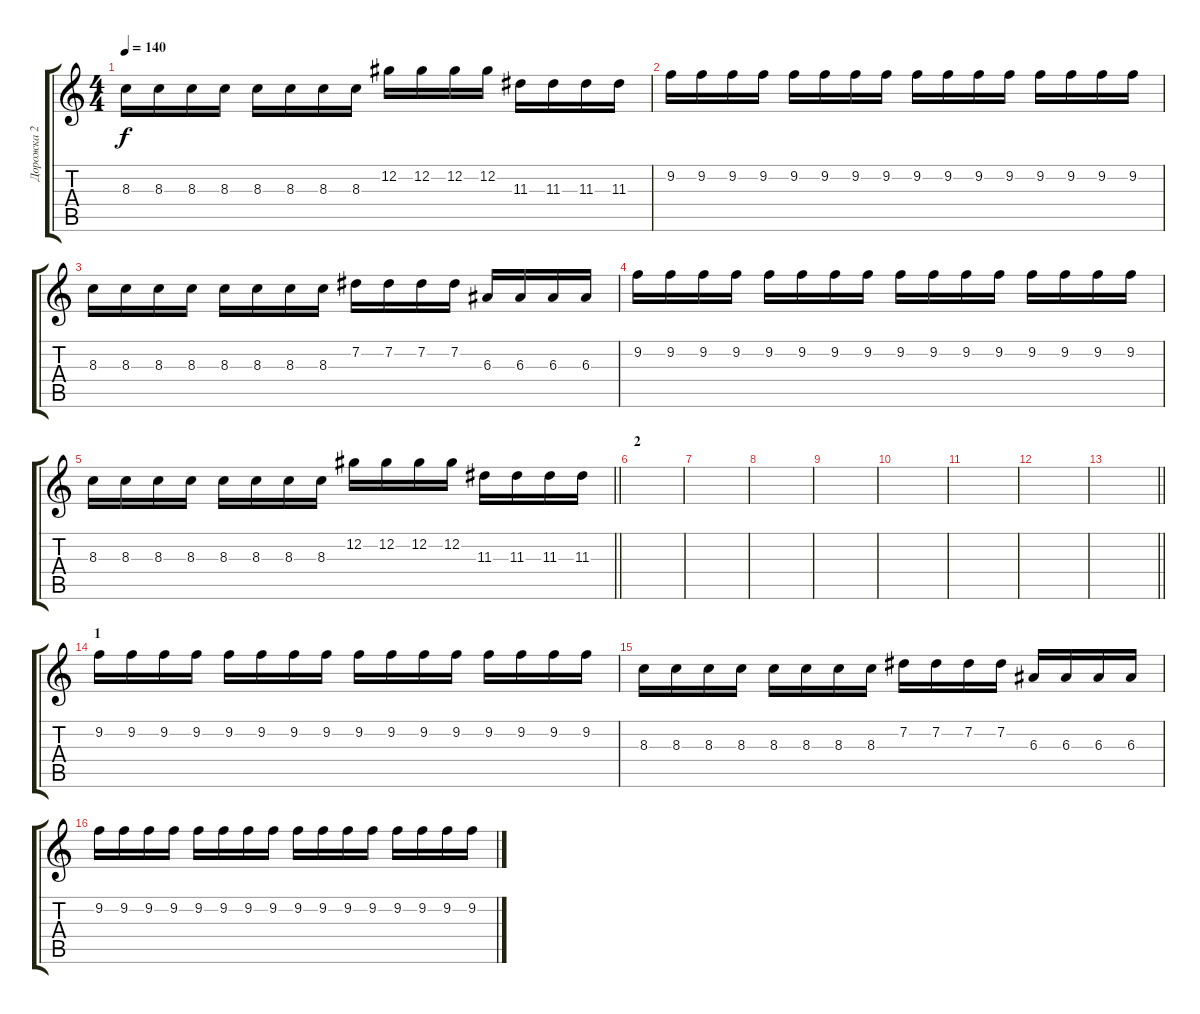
\track ("Дорожка 2" "Дорожка 2") {instrument distortionguitar}
\staff {score tabs}
\tuning (Db4 Ab3 E3 B2 Gb2 B1) {hide}
\ts (4 4)
\tempo 140
\clef g2
\ks c
8.3.16{dy f} 8.3.16 8.3.16 8.3.16 8.3.16 8.3.16 8.3.16 8.3.16 12.2.16 12.2.16 12.2.16 12.2.16 11.3.16 11.3.16 11.3.16 11.3.16 |
9.2.16 9.2.16 9.2.16 9.2.16 9.2.16 9.2.16 9.2.16 9.2.16 9.2.16 9.2.16 9.2.16 9.2.16 9.2.16 9.2.16 9.2.16 9.2.16 |
8.3.16 8.3.16 8.3.16 8.3.16 8.3.16 8.3.16 8.3.16 8.3.16 7.2.16 7.2.16 7.2.16 7.2.16 6.3.16 6.3.16 6.3.16 6.3.16 |
9.2.16 9.2.16 9.2.16 9.2.16 9.2.16 9.2.16 9.2.16 9.2.16 9.2.16 9.2.16 9.2.16 9.2.16 9.2.16 9.2.16 9.2.16 9.2.16 |
\barLineRight lightlight
8.3.16 8.3.16 8.3.16 8.3.16 8.3.16 8.3.16 8.3.16 8.3.16 12.2.16 12.2.16 12.2.16 12.2.16 11.3.16 11.3.16 11.3.16 11.3.16 |
\section ("" "2")
|
|
|
|
|
|
|
\barLineRight lightlight
|
\section ("" "1")
9.2.16 9.2.16 9.2.16 9.2.16 9.2.16 9.2.16 9.2.16 9.2.16 9.2.16 9.2.16 9.2.16 9.2.16 9.2.16 9.2.16 9.2.16 9.2.16 |
8.3.16 8.3.16 8.3.16 8.3.16 8.3.16 8.3.16 8.3.16 8.3.16 7.2.16 7.2.16 7.2.16 7.2.16 6.3.16 6.3.16 6.3.16 6.3.16 |
9.2.16 9.2.16 9.2.16 9.2.16 9.2.16 9.2.16 9.2.16 9.2.16 9.2.16 9.2.16 9.2.16 9.2.16 9.2.16 9.2.16 9.2.16 9.2.16
